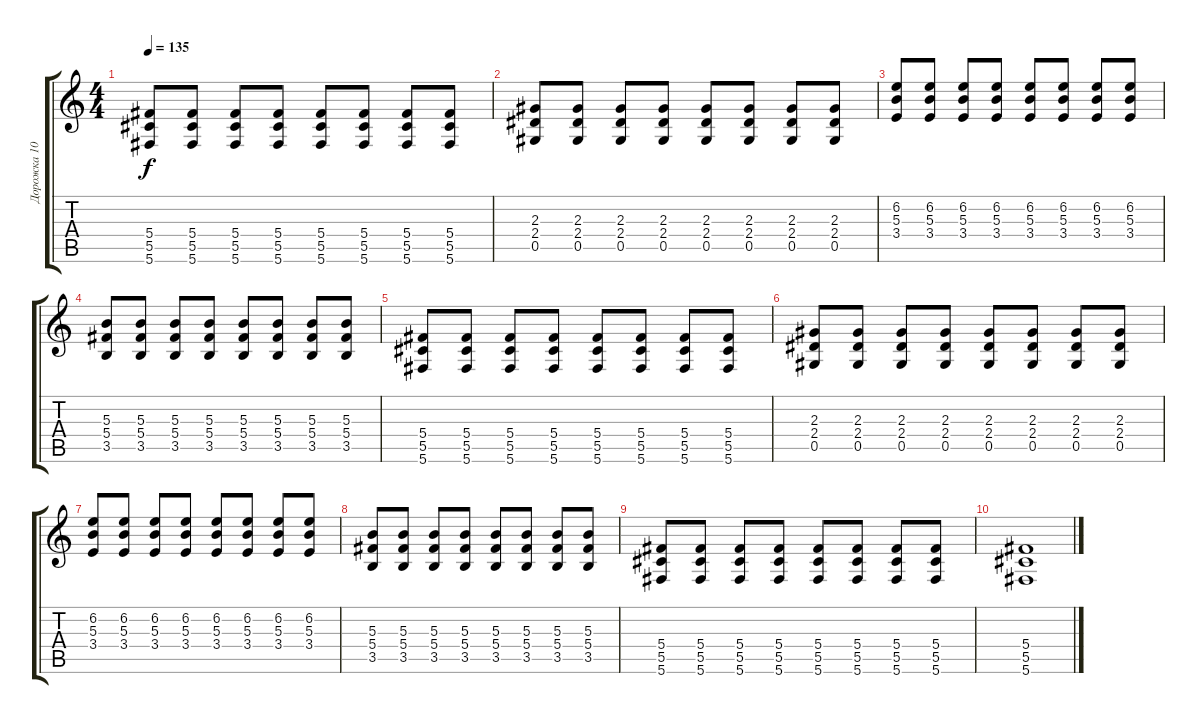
\track ("Дорожка 10" "Дорожка 10") {instrument acousticguitarsteel}
\staff {score tabs}
\tuning (Eb4 Bb3 Gb3 Db3 Ab2 Db2) {hide}
\ts (4 4)
\tempo 135
\clef g2
\ks c
(5.4 5.5 5.6).8{dy f} (5.4 5.5 5.6).8 (5.4 5.5 5.6).8 (5.4 5.5 5.6).8 (5.4 5.5 5.6).8 (5.4 5.5 5.6).8 (5.4 5.5 5.6).8 (5.4 5.5 5.6).8 |
(2.3 2.4 0.5).8 (2.3 2.4 0.5).8 (2.3 2.4 0.5).8 (2.3 2.4 0.5).8 (2.3 2.4 0.5).8 (2.3 2.4 0.5).8 (2.3 2.4 0.5).8 (2.3 2.4 0.5).8 |
(6.2 5.3 3.4).8 (6.2 5.3 3.4).8 (6.2 5.3 3.4).8 (6.2 5.3 3.4).8 (6.2 5.3 3.4).8 (6.2 5.3 3.4).8 (6.2 5.3 3.4).8 (6.2 5.3 3.4).8 |
(5.3 5.4 3.5).8 (5.3 5.4 3.5).8 (5.3 5.4 3.5).8 (5.3 5.4 3.5).8 (5.3 5.4 3.5).8 (5.3 5.4 3.5).8 (5.3 5.4 3.5).8 (5.3 5.4 3.5).8 |
(5.4 5.5 5.6).8 (5.4 5.5 5.6).8 (5.4 5.5 5.6).8 (5.4 5.5 5.6).8 (5.4 5.5 5.6).8 (5.4 5.5 5.6).8 (5.4 5.5 5.6).8 (5.4 5.5 5.6).8 |
(2.3 2.4 0.5).8 (2.3 2.4 0.5).8 (2.3 2.4 0.5).8 (2.3 2.4 0.5).8 (2.3 2.4 0.5).8 (2.3 2.4 0.5).8 (2.3 2.4 0.5).8 (2.3 2.4 0.5).8 |
(6.2 5.3 3.4).8 (6.2 5.3 3.4).8 (6.2 5.3 3.4).8 (6.2 5.3 3.4).8 (6.2 5.3 3.4).8 (6.2 5.3 3.4).8 (6.2 5.3 3.4).8 (6.2 5.3 3.4).8 |
(5.3 5.4 3.5).8 (5.3 5.4 3.5).8 (5.3 5.4 3.5).8 (5.3 5.4 3.5).8 (5.3 5.4 3.5).8 (5.3 5.4 3.5).8 (5.3 5.4 3.5).8 (5.3 5.4 3.5).8 |
(5.4 5.5 5.6).8 (5.4 5.5 5.6).8 (5.4 5.5 5.6).8 (5.4 5.5 5.6).8 (5.4 5.5 5.6).8 (5.4 5.5 5.6).8 (5.4 5.5 5.6).8 (5.4 5.5 5.6).8 |
(5.4 5.5 5.6).1
